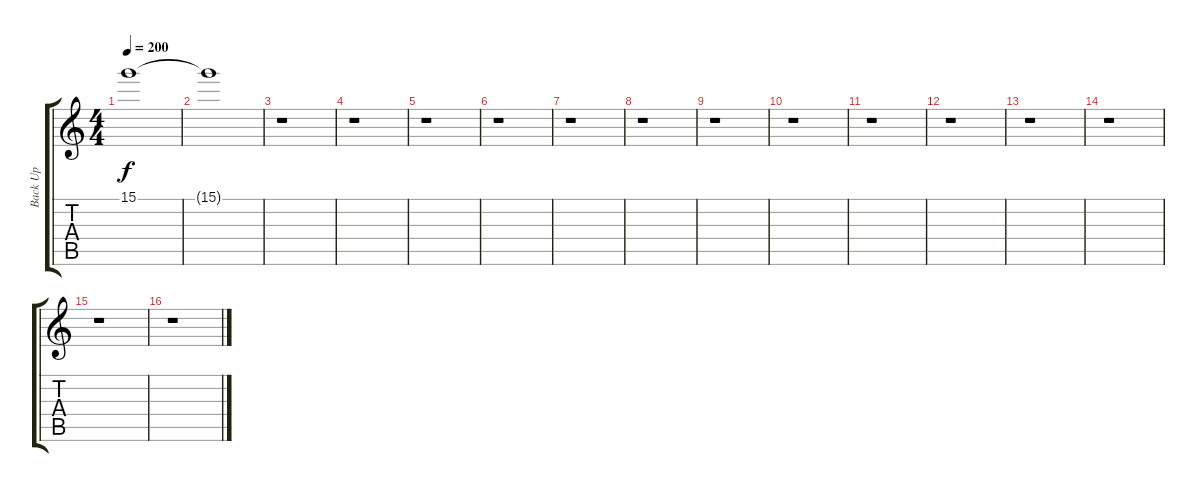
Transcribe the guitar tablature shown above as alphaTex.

\track ("Back Up" "Back Up") {instrument distortionguitar}
\staff {score tabs}
\tuning (E4 B3 G3 D3 A2 E2) {hide}
\ts (4 4)
\tempo 200
\clef g2
\ks c
15.1.1{dy f} |
15.1{t}.1 |
r.1 |
r.1 |
r.1 |
r.1 |
r.1 |
r.1 |
r.1 |
r.1 |
r.1 |
r.1 |
r.1 |
r.1 |
r.1 |
r.1
